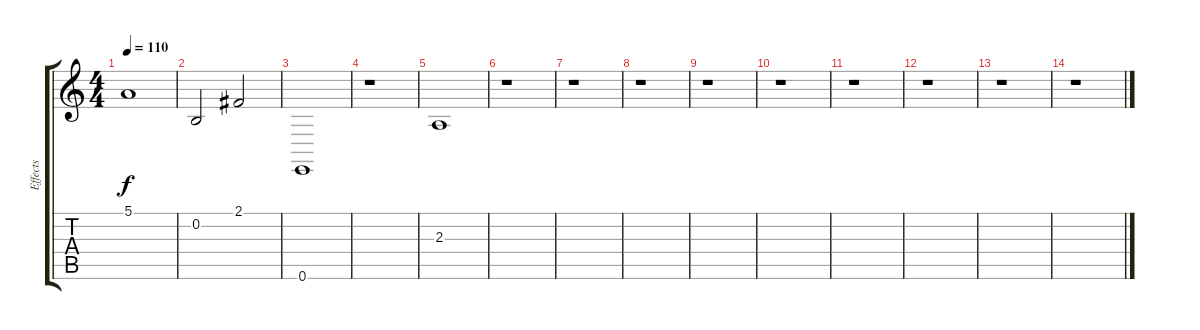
\track ("Effects" "Effects") {instrument birdtweet}
\staff {score tabs}
\tuning (E4 B3 G3 D3 A2 E2) {hide}
\ts (4 4)
\tempo 110
\clef g2
\ks c
5.1.1{dy f} |
0.2.2 2.1.2 |
0.6.1 |
r.1 |
2.3.1 |
r.1 |
r.1 |
r.1 |
r.1 |
r.1 |
r.1 |
r.1 |
r.1 |
r.1
